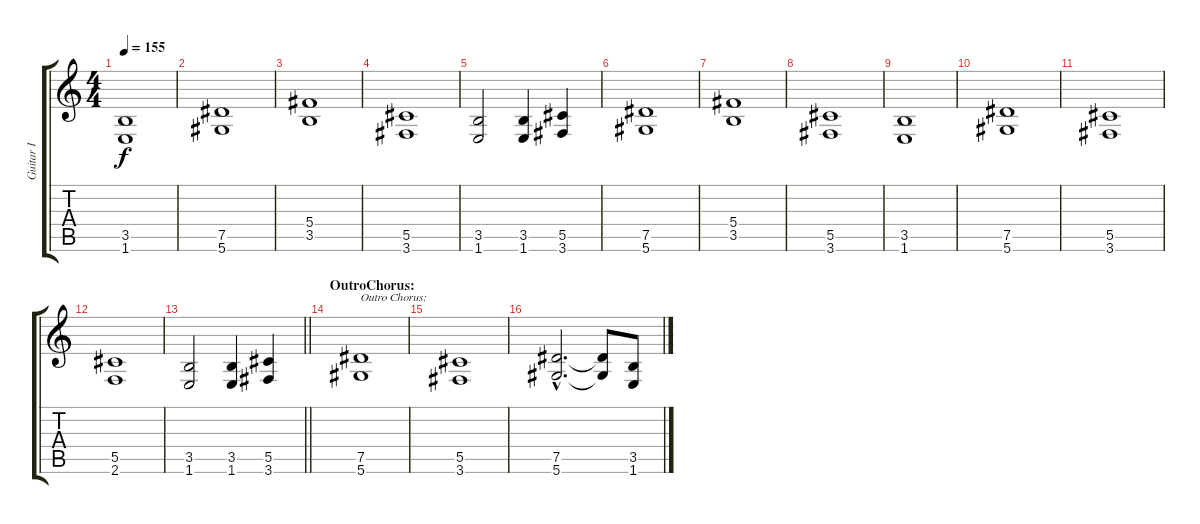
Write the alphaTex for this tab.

\track ("Guitar I" "Guitar I") {instrument distortionguitar}
\staff {score tabs}
\tuning (Eb4 Bb3 Gb3 Db3 Ab2 Eb2) {hide}
\ts (4 4)
\tempo 155
\clef g2
\ks c
(3.5 1.6).1{dy f} |
(7.5 5.6).1 |
(5.4 3.5).1 |
(5.5 3.6).1 |
(3.5 1.6).2 (3.5 1.6).4 (5.5 3.6).4 |
(7.5 5.6).1 |
(5.4 3.5).1 |
(5.5 3.6).1 |
(3.5 1.6).1 |
(7.5 5.6).1 |
(5.5 3.6).1 |
(5.5 2.6).1 |
\barLineRight lightlight
(3.5 1.6).2 (3.5 1.6).4 (5.5 3.6).4 |
\section ("" "OutroChorus:")
(7.5 5.6).1{txt "Outro Chorus:"} |
(5.5 3.6).1 |
(7.5{hac} 5.6{hac}).2{d} (7.5{t} 5.6{t}).8 (3.5 1.6).8
